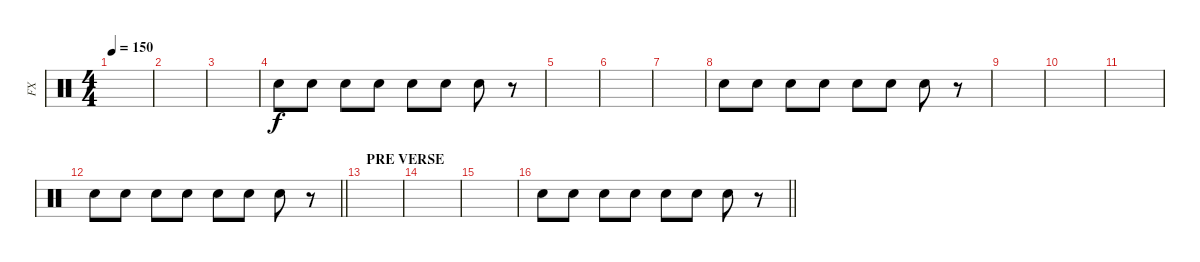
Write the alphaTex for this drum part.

\track ("FX" "FX") {instrument percussion}
\staff {score}
\articulation defaults
\ts (4 4)
\tempo 150
\clef neutral
\ks c
|
|
|
"Hand Clap (hit)".8 "Hand Clap (hit)".8 "Hand Clap (hit)".8 "Hand Clap (hit)".8 "Hand Clap (hit)".8 "Hand Clap (hit)".8 "Hand Clap (hit)".8 r.8 |
|
|
|
"Hand Clap (hit)".8 "Hand Clap (hit)".8 "Hand Clap (hit)".8 "Hand Clap (hit)".8 "Hand Clap (hit)".8 "Hand Clap (hit)".8 "Hand Clap (hit)".8 r.8 |
|
|
|
\barLineRight lightlight "Hand Clap (hit)".8 "Hand Clap (hit)".8 "Hand Clap (hit)".8 "Hand Clap (hit)".8 "Hand Clap (hit)".8 "Hand Clap (hit)".8 "Hand Clap (hit)".8
r.8 |
\section ("" "PRE VERSE")
|
|
|
\barLineRight lightlight "Hand Clap (hit)".8 "Hand Clap (hit)".8 "Hand Clap (hit)".8 "Hand Clap (hit)".8 "Hand Clap (hit)".8 "Hand Clap (hit)".8 "Hand Clap (hit)".8
r.8
